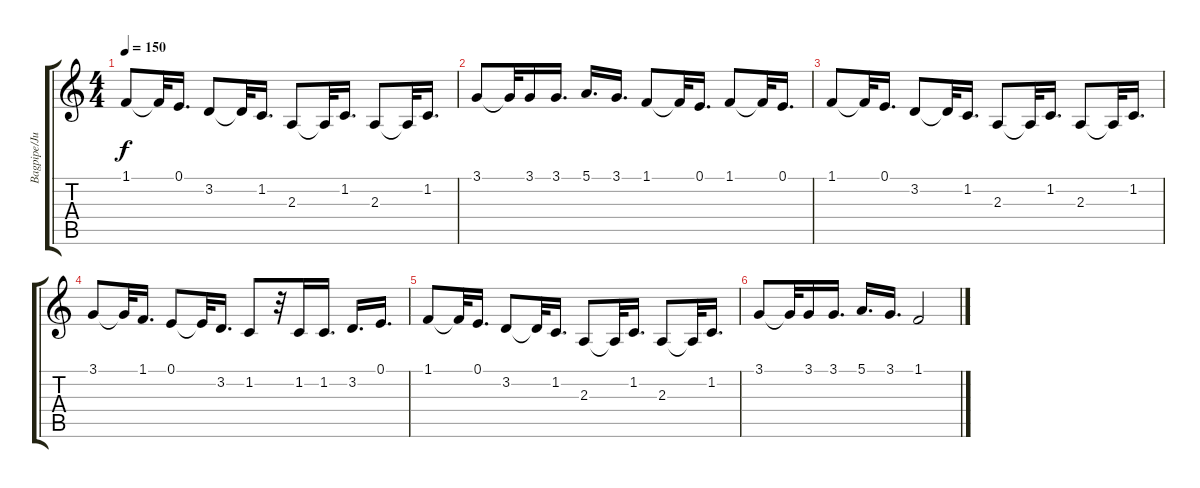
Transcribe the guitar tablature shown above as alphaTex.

\track ("Bagpipe/Juho" "Bagpipe/Ju") {instrument shanai}
\staff {score tabs}
\tuning (E4 B3 G3 D3 A2 E2) {hide}
\ts (4 4)
\tempo 150
\clef g2
\ks c
1.1.8{dy f} 1.1{t}.32 0.1.16{d} 3.2.8 3.2{t}.32 1.2.16{d} 2.3.8 2.3{t}.32 1.2.16{d} 2.3.8 2.3{t}.32 1.2.16{d} |
3.1.8 3.1{t}.32 3.1.16 3.1.16{d} 5.1.16{d} 3.1.16{d} 1.1.8 1.1{t}.32 0.1.16{d} 1.1.8 1.1{t}.32 0.1.16{d} |
1.1.8 1.1{t}.32 0.1.16{d} 3.2.8 3.2{t}.32 1.2.16{d} 2.3.8 2.3{t}.32 1.2.16{d} 2.3.8 2.3{t}.32 1.2.16{d} |
3.1.8 3.1{t}.32 1.1.16{d} 0.1.8 0.1{t}.32 3.2.16{d} 1.2.8 r.32 1.2.16 1.2.16{d} 3.2.16{d} 0.1.16{d} |
1.1.8 1.1{t}.32 0.1.16{d} 3.2.8 3.2{t}.32 1.2.16{d} 2.3.8 2.3{t}.32 1.2.16{d} 2.3.8 2.3{t}.32 1.2.16{d} |
3.1.8 3.1{t}.32 3.1.16 3.1.16{d} 5.1.16{d} 3.1.16{d} 1.1.2
